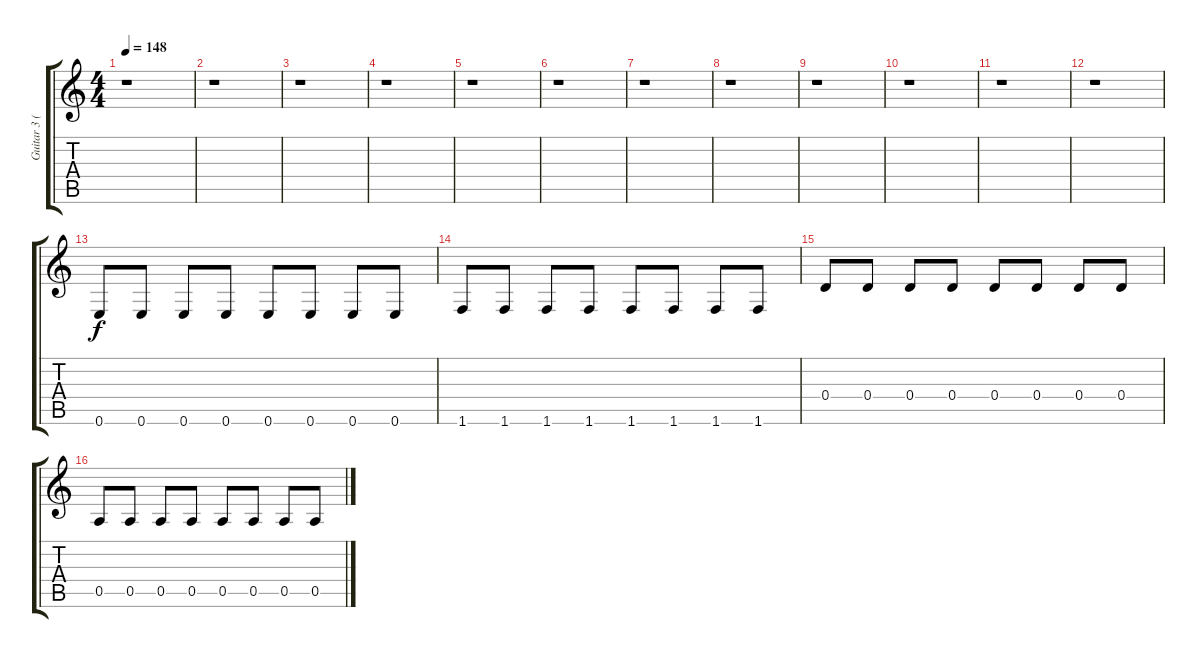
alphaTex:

\track ("Guitar 3 (Clean)" "Guitar 3 (") {instrument electricguitarclean}
\staff {score tabs}
\tuning (E4 B3 G3 D3 A2 E2) {hide}
\ts (4 4)
\tempo 148
\clef g2
\ks c
r.1{dy f} |
r.1 |
r.1 |
r.1 |
r.1 |
r.1 |
r.1 |
r.1 |
r.1 |
r.1 |
r.1 |
r.1 |
0.6.8 0.6.8 0.6.8 0.6.8 0.6.8 0.6.8 0.6.8 0.6.8 |
1.6.8 1.6.8 1.6.8 1.6.8 1.6.8 1.6.8 1.6.8 1.6.8 |
0.4.8 0.4.8 0.4.8 0.4.8 0.4.8 0.4.8 0.4.8 0.4.8 |
0.5.8 0.5.8 0.5.8 0.5.8 0.5.8 0.5.8 0.5.8 0.5.8
